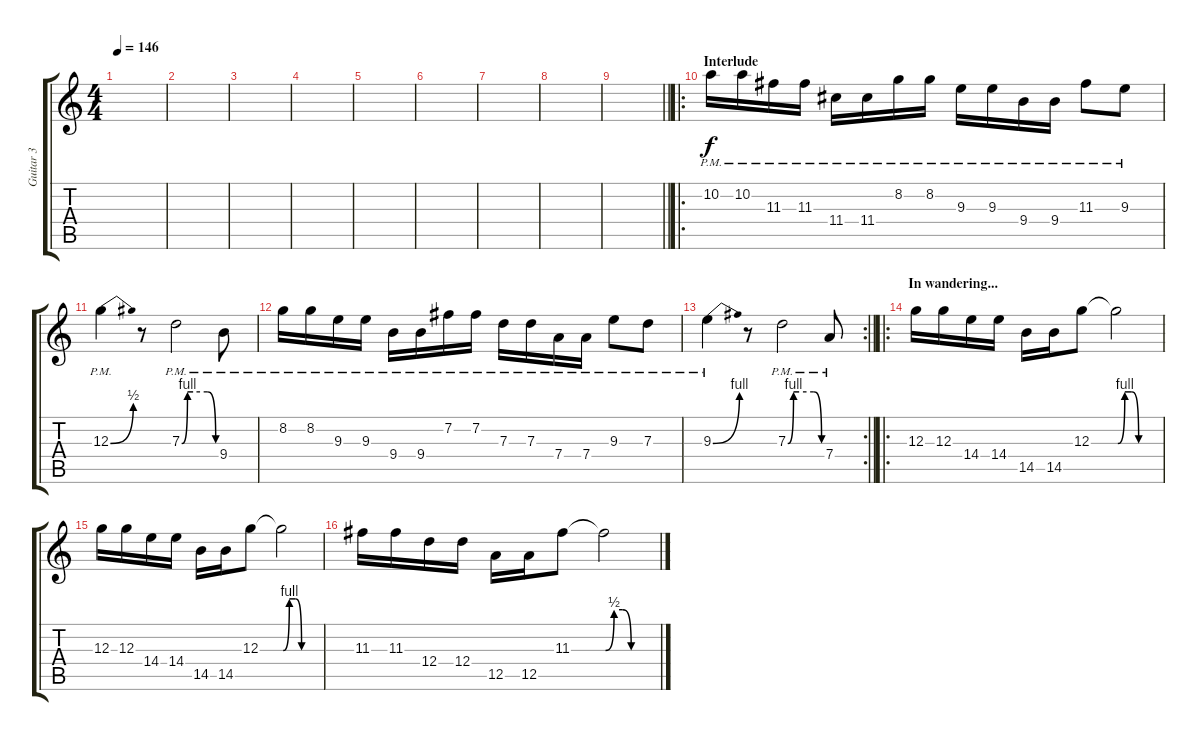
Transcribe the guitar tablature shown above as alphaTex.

\track ("Guitar 3" "Guitar 3") {instrument overdrivenguitar}
\staff {score tabs}
\tuning (E4 B3 G3 D3 A2 E2) {hide}
\ts (4 4)
\tempo 146
\clef g2
\ks c
|
|
|
|
|
|
|
|
\barLineRight lightlight
|
\ro
\section ("" "Interlude")
10.2{pm}.16 10.2{pm}.16 11.3{pm}.16 11.3{pm}.16 11.4{pm}.16 11.4{pm}.16 8.2{pm}.16 8.2{pm}.16 9.3{pm}.16 9.3{pm}.16 9.4{pm}.16 9.4{pm}.16 11.3{pm}.8 9.3{pm}.8 |
12.3{be (bend 0 0 60 2) pm}.4 r.8 7.3{be (custom 0 0 10 4 20 4 45 4 60 0) pm}.2 9.4{pm}.8 |
8.2{pm}.16 8.2{pm}.16 9.3{pm}.16 9.3{pm}.16 9.4{pm}.16 9.4{pm}.16 7.2{pm}.16 7.2{pm}.16 7.3{pm}.16 7.3{pm}.16 7.4{pm}.16 7.4{pm}.16 9.3{pm}.8 7.3{pm}.8 |
\rc 2
\barLineRight lightlight
9.3{be (bend 0 0 60 4) pm}.4 r.8 7.3{be (custom 0 0 10 4 20 4 46 4 60 0) pm}.2 7.4{pm}.8 |
\ro
\section ("" "In wandering...")
12.3.16 12.3.16 14.4.16 14.4.16 14.5.16 14.5.16 12.3.8 12.3{be (custom 0 0 10 4 20 4 30 0 60 0) t}.2 |
12.3.16 12.3.16 14.4.16 14.4.16 14.5.16 14.5.16 12.3.8 12.3{be (custom 0 0 10 4 20 4 30 0 60 0) t}.2 |
11.3.16 11.3.16 12.4.16 12.4.16 12.5.16 12.5.16 11.3.8 11.3{be (custom 0 0 10 2 20 2 30 0 60 0) t}.2
